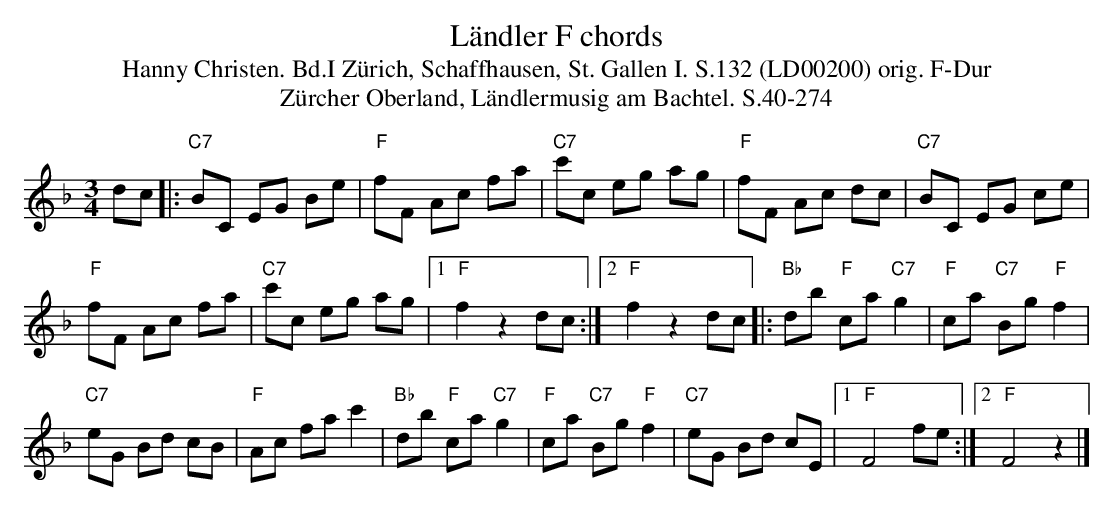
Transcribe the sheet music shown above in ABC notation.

X:1
T: L\"andler F chords
T:Hanny Christen. Bd.I Zürich, Schaffhausen, St. Gallen I. S.132 (LD00200) orig. F-Dur
T: Z\"urcher Oberland, L\"andlermusig am Bachtel. S.40-274
M:3/4
L:1/8
K:F %%MIDI gchordon
dc |: "C7"BC EG Be | "F"fF Ac fa | "C7"c'c eg ag | "F"fF Ac dc | "C7"BC EG ce |
"F"fF Ac fa | "C7"c'c eg ag |1 "F"f2z2dc :|2 "F"f2z2dc |: "Bb"db "F"ca"C7"g2 | "F"ca "C7"Bg"F"f2 |
"C7"eG Bd cB | "F"Ac fac'2 | "Bb"db "F"ca"C7"g2 | "F"ca "C7"Bg"F"f2 | "C7"eG Bd cE |1 "F"F4fe :|2 "F"F4z2 |]
